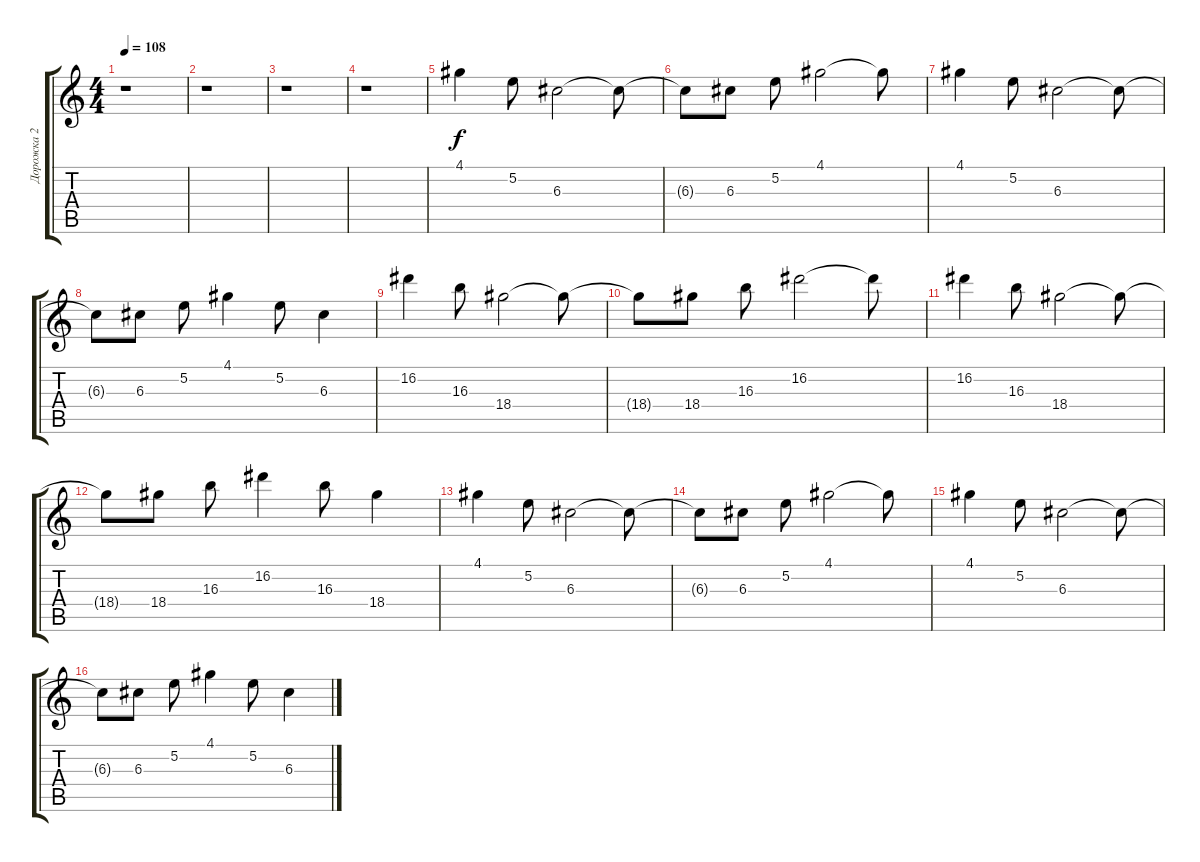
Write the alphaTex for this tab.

\track ("Дорожка 2" "Дорожка 2") {instrument electricguitarjazz}
\staff {score tabs}
\tuning (E4 B3 G3 D3 A2 D2) {hide}
\ts (4 4)
\tempo 108
\clef g2
\ks c
r.1{dy f instrument electricguitarjazz} |
r.1 |
r.1 |
r.1 |
4.1.4 5.2.8 6.3.2 6.3{t}.8 |
6.3{t}.8 6.3.8 5.2.8 4.1.2 4.1{t}.8 |
4.1.4 5.2.8 6.3.2 6.3{t}.8 |
6.3{t}.8 6.3.8 5.2.8 4.1.4 5.2.8 6.3.4 |
16.2.4 16.3.8 18.4.2 18.4{t}.8 |
18.4{t}.8 18.4.8 16.3.8 16.2.2 16.2{t}.8 |
16.2.4 16.3.8 18.4.2 18.4{t}.8 |
18.4{t}.8 18.4.8 16.3.8 16.2.4 16.3.8 18.4.4 |
4.1.4 5.2.8 6.3.2 6.3{t}.8 |
6.3{t}.8 6.3.8 5.2.8 4.1.2 4.1{t}.8 |
4.1.4 5.2.8 6.3.2 6.3{t}.8 |
6.3{t}.8 6.3.8 5.2.8 4.1.4 5.2.8 6.3.4
